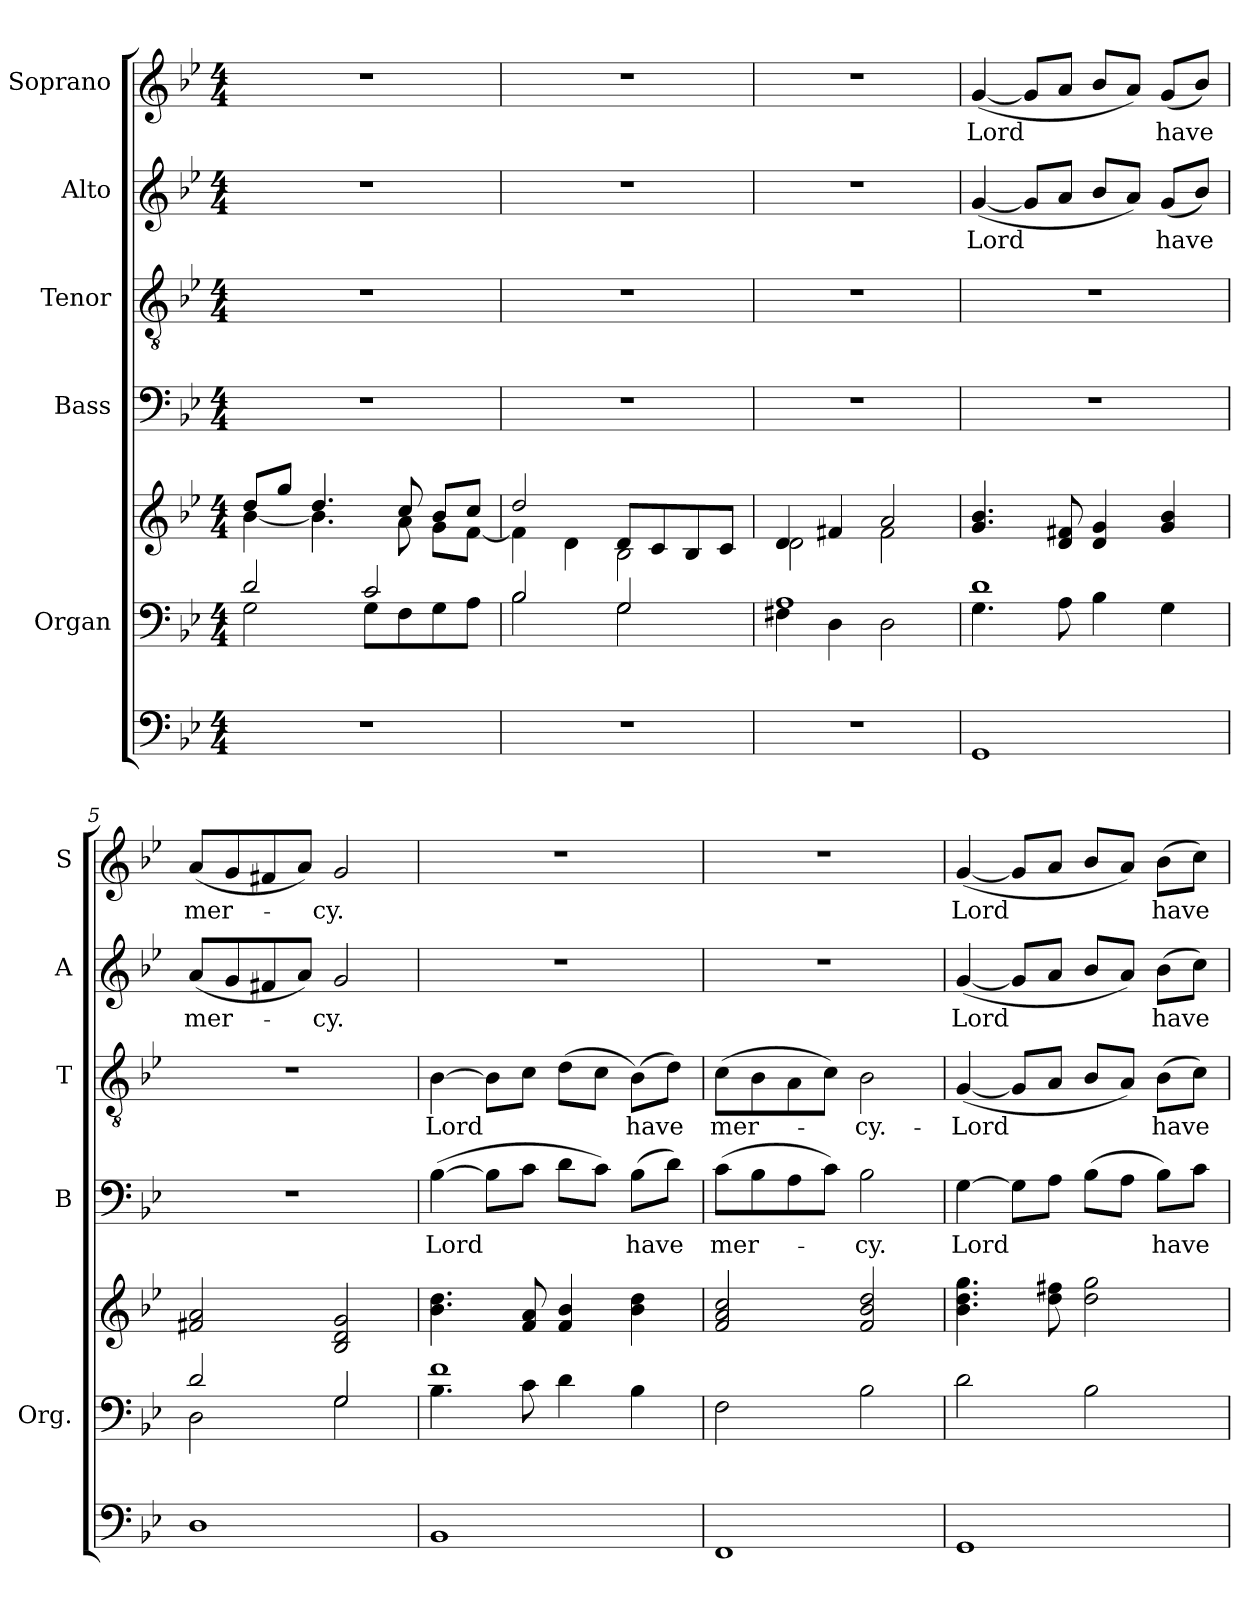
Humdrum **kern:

**kern	**kern	**kern	**kern	**text	**kern	**text	**kern	**text	**kern	**text
*part6	*part5	*part5	*part4	*part4	*part3	*part3	*part2	*part2	*part1	*part1
*staff7	*staff6	*staff5	*staff4	*staff4	*staff3	*staff3	*staff2	*staff2	*staff1	*staff1
*	*I"Organ	*	*I"Bass	*	*I"Tenor	*	*I"Alto	*	*I"Soprano	*
*	*I'Org.	*	*I'B	*	*I'T	*	*I'A	*	*I'S	*
*clefF4	*clefF4	*clefG2	*clefF4	*	*clefGv2	*	*clefG2	*	*clefG2	*
*k[b-e-]	*k[b-e-]	*k[b-e-]	*k[b-e-]	*	*k[b-e-]	*	*k[b-e-]	*	*k[b-e-]	*
*g:	*g:	*g:	*g:	*	*g:	*	*g:	*	*g:	*
*M4/4	*M4/4	*M4/4	*M4/4	*	*M4/4	*	*M4/4	*	*M4/4	*
=1	=1	=1	=1	=1	=1	=1	=1	=1	=1	=1
*	*^	*^	*	*	*	*	*	*	*	*
1r	2d/	2G\	8dd/L	[<4b-\	1r	.	1r	.	1r	.	1r	.
.	.	.	8gg/J	.	.	.	.	.	.	.	.	.
.	.	.	4.dd/	4.b-\]	.	.	.	.	.	.	.	.
.	2c/	8G\L	.	.	.	.	.	.	.	.	.	.
.	.	8F\	8cc/	8a\	.	.	.	.	.	.	.	.
.	.	8G\	8b-/L	8g\L	.	.	.	.	.	.	.	.
.	.	8A\J	8cc/J	[<8f\J	.	.	.	.	.	.	.	.
=2	=2	=2	=2	=2	=2	=2	=2	=2	=2	=2	=2	=2
1r	2B-/	2B-\	2dd/	4f\]	1r	.	1r	.	1r	.	1r	.
.	.	.	.	4d\	.	.	.	.	.	.	.	.
.	2G/	2G\	8d/L	2B-\	.	.	.	.	.	.	.	.
.	.	.	8c/	.	.	.	.	.	.	.	.	.
.	.	.	8B-/	.	.	.	.	.	.	.	.	.
.	.	.	8c/J	.	.	.	.	.	.	.	.	.
=3	=3	=3	=3	=3	=3	=3	=3	=3	=3	=3	=3	=3
1r	1A	4F#X\	4d/	2d\	1r	.	1r	.	1r	.	1r	.
.	.	4D\	4f#X/	.	.	.	.	.	.	.	.	.
.	.	2D\	2a/	2f#\	.	.	.	.	.	.	.	.
=4	=4	=4	=4	=4	=4	=4	=4	=4	=4	=4	=4	=4
!	!	!	!	!	!	!	!	!	!	!LO:LY:b	!	!LO:LY:b
*	*	*	*v	*v	*	*	*	*	*	*	*	*
1GG	1d	4.G\	4.g/ 4.b-/	1r	.	1r	.	(<[4g/	Lord	(<[4g/	Lord
.	.	.	.	.	.	.	.	8g/L]	.	8g/L]	.
.	.	8A\	8d/ 8f#X/	.	.	.	.	8a/J	.	8a/J	.
.	.	4B-\	4d/ 4g/	.	.	.	.	8b-/L	.	8b-/L	.
.	.	.	.	.	.	.	.	8a/J)	.	8a/J)	.
!	!	!	!	!	!	!	!	!	!LO:LY:b	!	!LO:LY:b
.	.	4G\	4g/ 4b-/	.	.	.	.	(<8g/L	have	(<8g/L	have
.	.	.	.	.	.	.	.	8b-/J)	.	8b-/J)	.
=5	=5	=5	=5	=5	=5	=5	=5	=5	=5	=5	=5
!	!	!	!	!	!	!	!	!	!LO:LY:b	!	!LO:LY:b
1D	2d/	2D\	2f#X/ 2a/	1r	.	1r	.	(<8a/L	mer-	(<8a/L	mer-
.	.	.	.	.	.	.	.	8g/	.	8g/	.
.	.	.	.	.	.	.	.	8f#X/	.	8f#X/	.
.	.	.	.	.	.	.	.	8a/J)	.	8a/J)	.
!	!	!	!	!	!	!	!	!	!LO:LY:b	!	!LO:LY:b
.	2G/	2G\	2B-/ 2d/ 2g/	.	.	.	.	2g/	-cy.	2g/	-cy.
=6	=6	=6	=6	=6	=6	=6	=6	=6	=6	=6	=6
!	!	!	!	!	!LO:LY:b	!	!LO:LY:b	!	!	!	!
1BB-	1f	4.B-\	4.b-\ 4.dd\	(>[4B-\	Lord	[4B-\	Lord	1r	.	1r	.
.	.	.	.	8B-\L]	.	8B-\L]	.	.	.	.	.
.	.	8c\	8f/ 8a/	8c\J	.	8c\J	.	.	.	.	.
.	.	4d\	4f/ 4b-/	8d\L	.	(>8d\L	.	.	.	.	.
.	.	.	.	8c\J)	.	8c\J	.	.	.	.	.
!	!	!	!	!	!LO:LY:b	!	!LO:LY:b	!	!	!	!
.	.	4B-\	4b-\ 4dd\	(>8B-\L	have	(>8B-\L)	have	.	.	.	.
.	.	.	.	8d\J)	.	8d\J)	.	.	.	.	.
*	*v	*v	*	*	*	*	*	*	*	*	*
!!LO:LB:g=z
=7	=7	=7	=7	=7	=7	=7	=7	=7	=7	=7
!	!	!	!	!LO:LY:b	!	!LO:LY:b	!	!	!	!
1FF	2F\	2f/ 2a/ 2cc/	(>8c\L	mer-	(>8c\L	mer-	1r	.	1r	.
.	.	.	8B-\	.	8B-\	.	.	.	.	.
.	.	.	8A\	.	8A\	.	.	.	.	.
.	.	.	8c\J)	.	8c\J)	.	.	.	.	.
!	!	!	!	!LO:LY:b	!	!LO:LY:b	!	!	!	!
.	2B-\	2f/ 2b-/ 2dd/	2B-\	-cy.	2B-\	-cy.-	.	.	.	.
=8	=8	=8	=8	=8	=8	=8	=8	=8	=8	=8
!	!	!	!	!LO:LY:b	!	!LO:LY:b	!	!LO:LY:b	!	!LO:LY:b
1GG	2d\	4.b-\ 4.dd\ 4.gg\	[4G\	Lord	(<[4G/	-Lord	(<[4g/	Lord	(<[4g/	Lord
.	.	.	8G\L]	.	8G/L]	.	8g/L]	.	8g/L]	.
.	.	8dd\ 8ff#X\	8A\J	.	8A/J	.	8a/J	.	8a/J	.
.	2B-\	2dd\ 2gg\	(>8B-\L	.	8B-/L	.	8b-/L	.	8b-/L	.
.	.	.	8A\J	.	8A/J)	.	8a/J)	.	8a/J)	.
!	!	!	!	!LO:LY:b	!	!LO:LY:b	!	!LO:LY:b	!	!LO:LY:b
.	.	.	8B-\L)	have	(>8B-\L	have	(>8b-\L	have	(>8b-\L	have
.	.	.	8c\J	.	8c\J)	.	8cc\J)	.	8cc\J)	.
=	=	=	=	=	=	=	=	=	=	=
*-	*-	*-	*-	*-	*-	*-	*-	*-	*-	*-
